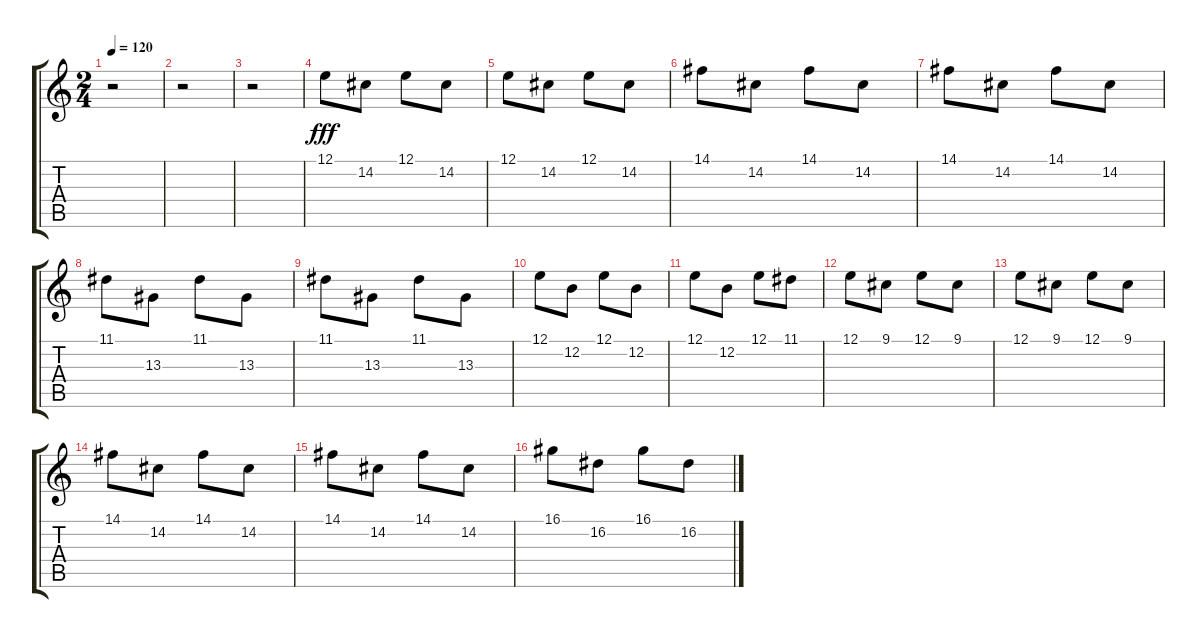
\track "" {instrument harpsichord}
\staff {score tabs}
\tuning (E4 B3 G3 D3 A2 E2) {hide}
\ts (2 4)
\tempo 120
\clef g2
\ks c
r.2{dy fff} |
r.2 |
r.2 |
12.1.8 14.2.8 12.1.8 14.2.8 |
12.1.8 14.2.8 12.1.8 14.2.8 |
14.1.8 14.2.8 14.1.8 14.2.8 |
14.1.8 14.2.8 14.1.8 14.2.8 |
11.1.8 13.3.8 11.1.8 13.3.8 |
11.1.8 13.3.8 11.1.8 13.3.8 |
12.1.8 12.2.8 12.1.8 12.2.8 |
12.1.8 12.2.8 12.1.8 11.1.8 |
12.1.8 9.1.8 12.1.8 9.1.8 |
12.1.8 9.1.8 12.1.8 9.1.8 |
14.1.8 14.2.8 14.1.8 14.2.8 |
14.1.8 14.2.8 14.1.8 14.2.8 |
16.1.8 16.2.8 16.1.8 16.2.8
